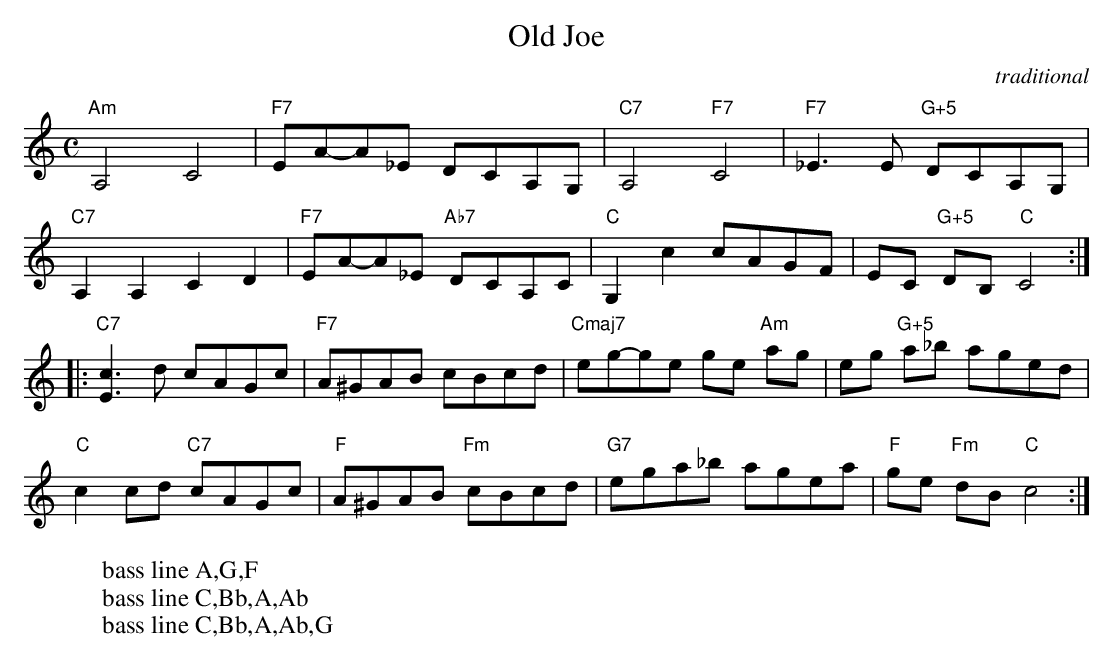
X:1
T:Old Joe
C:traditional
M:C
K:C
"Am" A,4 C4 | "F7" EA-A_E DCA,G, | "C7"A,4 "F7" C4 | "F7"_E3E "G+5" DCA,G,|
W:bass line A,G,F
"C7" A,2 A,2 C2 D2 | "F7"EA-A_E "Ab7" DCA,C | "C" G,2 c2 cAGF | EC "G+5" DB, "C"C4 :|
W:bass line C,Bb,A,Ab
|:"C7" [c3E3] d cAGc | "F7" A^GAB cBcd | "Cmaj7" eg-ge ge "Am" ag | eg "G+5" a_b aged |
"C" c2 cd "C7" cAGc | "F" A^GAB "Fm" cBcd | "G7" ega_b agea | "F" ge "Fm" dB "C" c4:|
W:bass line C,Bb,A,Ab,G
